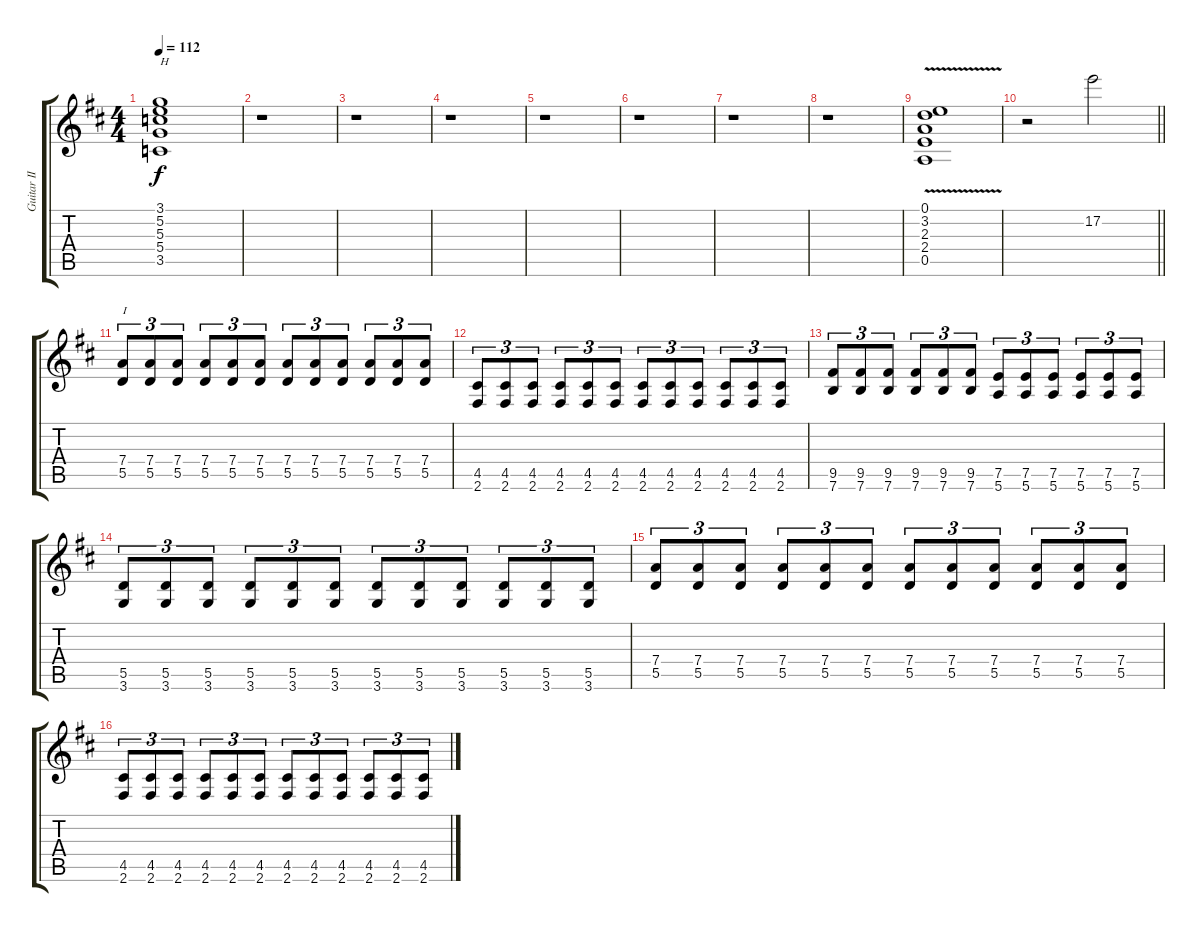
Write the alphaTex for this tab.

\track ("Guitar II" "Guitar II") {instrument distortionguitar}
\staff {score tabs}
\tuning (E4 B3 G3 D3 A2 E2) {hide}
\ts (4 4)
\tempo 112
\clef g2
\ks d
(3.1 5.2 5.3 5.4 3.5).1{txt "H" dy f} |
r.1 |
r.1 |
r.1 |
r.1 |
r.1 |
r.1 |
r.1 |
(0.1 3.2 2.3 2.4 0.5{v}).1 |
\barLineRight lightlight
r.2 17.2.2 |
(7.4 5.5).8{tu (3 2) txt "I" volume 14} (7.4 5.5).8{tu (3 2)} (7.4 5.5).8{tu (3 2)} (7.4 5.5).8{tu (3 2)} (7.4 5.5).8{tu (3 2)} (7.4 5.5).8{tu (3 2)} (7.4 5.5).8{tu (3 2)} (7.4 5.5).8{tu (3 2)} (7.4 5.5).8{tu (3 2)} (7.4 5.5).8{tu (3 2)} (7.4 5.5).8{tu (3 2)} (7.4 5.5).8{tu (3 2)} |
(4.5 2.6).8{tu (3 2)} (4.5 2.6).8{tu (3 2)} (4.5 2.6).8{tu (3 2)} (4.5 2.6).8{tu (3 2)} (4.5 2.6).8{tu (3 2)} (4.5 2.6).8{tu (3 2)} (4.5 2.6).8{tu (3 2)} (4.5 2.6).8{tu (3 2)} (4.5 2.6).8{tu (3 2)} (4.5 2.6).8{tu (3 2)} (4.5 2.6).8{tu (3 2)} (4.5 2.6).8{tu (3 2)} |
(9.5 7.6).8{tu (3 2)} (9.5 7.6).8{tu (3 2)} (9.5 7.6).8{tu (3 2)} (9.5 7.6).8{tu (3 2)} (9.5 7.6).8{tu (3 2)} (9.5 7.6).8{tu (3 2)} (7.5 5.6).8{tu (3 2)} (7.5 5.6).8{tu (3 2)} (7.5 5.6).8{tu (3 2)} (7.5 5.6).8{tu (3 2)} (7.5 5.6).8{tu (3 2)} (7.5 5.6).8{tu (3 2)} |
(5.5 3.6).8{tu (3 2)} (5.5 3.6).8{tu (3 2)} (5.5 3.6).8{tu (3 2)} (5.5 3.6).8{tu (3 2)} (5.5 3.6).8{tu (3 2)} (5.5 3.6).8{tu (3 2)} (5.5 3.6).8{tu (3 2)} (5.5 3.6).8{tu (3 2)} (5.5 3.6).8{tu (3 2)} (5.5 3.6).8{tu (3 2)} (5.5 3.6).8{tu (3 2)} (5.5 3.6).8{tu (3 2)} |
(7.4 5.5).8{tu (3 2)} (7.4 5.5).8{tu (3 2)} (7.4 5.5).8{tu (3 2)} (7.4 5.5).8{tu (3 2)} (7.4 5.5).8{tu (3 2)} (7.4 5.5).8{tu (3 2)} (7.4 5.5).8{tu (3 2)} (7.4 5.5).8{tu (3 2)} (7.4 5.5).8{tu (3 2)} (7.4 5.5).8{tu (3 2)} (7.4 5.5).8{tu (3 2)} (7.4 5.5).8{tu (3 2)} |
(4.5 2.6).8{tu (3 2)} (4.5 2.6).8{tu (3 2)} (4.5 2.6).8{tu (3 2)} (4.5 2.6).8{tu (3 2)} (4.5 2.6).8{tu (3 2)} (4.5 2.6).8{tu (3 2)} (4.5 2.6).8{tu (3 2)} (4.5 2.6).8{tu (3 2)} (4.5 2.6).8{tu (3 2)} (4.5 2.6).8{tu (3 2)} (4.5 2.6).8{tu (3 2)} (4.5 2.6).8{tu (3 2)}
